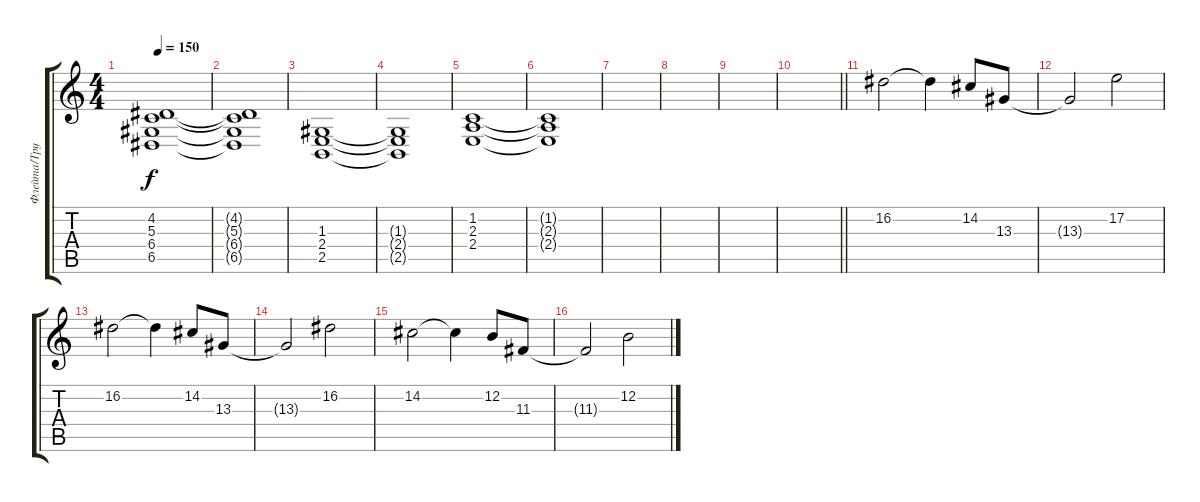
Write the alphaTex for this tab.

\track ("Флейта/Труба" "Флейта/Тру") {instrument flute}
\staff {score tabs}
\tuning (E4 B3 G3 D3 A2 E2) {hide}
\ts (4 4)
\tempo 150
\clef g2
\ks c
(4.2 5.3 6.4 6.5).1{dy f} |
(4.2{t} 5.3{t} 6.4{t} 6.5{t}).1 |
(1.3 2.4 2.5).1 |
(1.3{t} 2.4{t} 2.5{t}).1 |
(1.2 2.3 2.4).1 |
(1.2{t} 2.3{t} 2.4{t}).1 |
|
|
|
\barLineRight lightlight
|
16.2.2{instrument flute} 16.2{t}.4 14.2.8 13.3.8 |
13.3{t}.2 17.2.2 |
16.2.2 16.2{t}.4 14.2.8 13.3.8 |
13.3{t}.2 16.2.2 |
14.2.2 14.2{t}.4 12.2.8 11.3.8 |
11.3{t}.2 12.2.2
